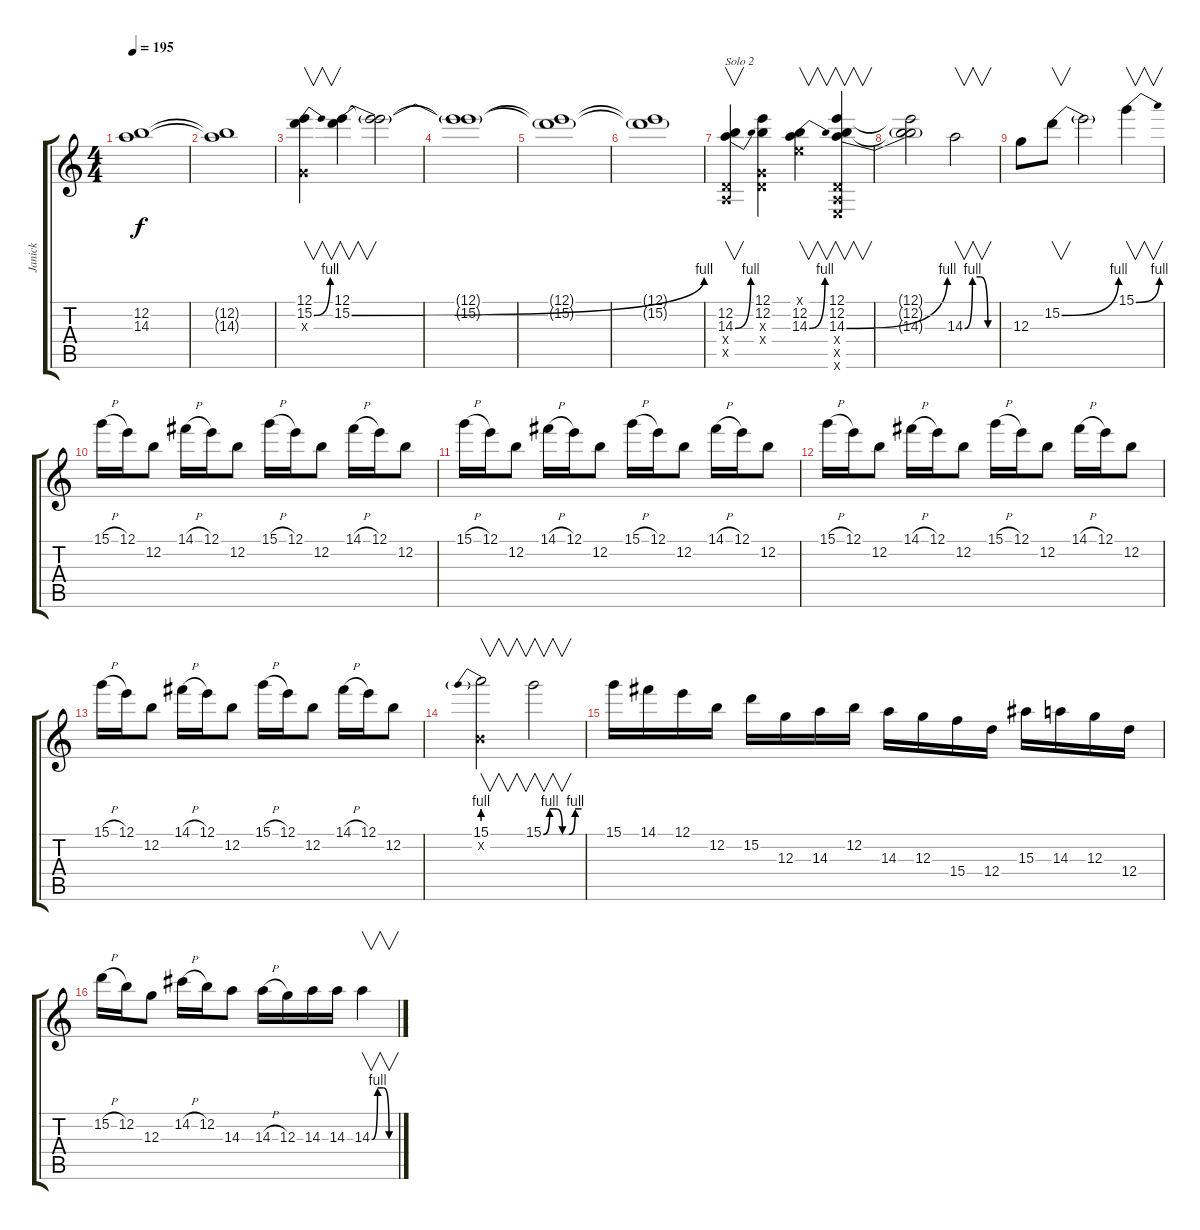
\track ("Janick" "Janick") {instrument distortionguitar}
\staff {score tabs}
\tuning (E4 B3 G3 D3 A2 E2) {hide}
\ts (4 4)
\tempo 195
\clef g2
\ks c
(12.2{t} 14.3{t}).1{dy f} |
(12.2{t} 14.3{t}).1 |
(12.1 15.2{be (bend 0 0 60 4)} 0.3{x}).4{v} (12.1 15.2{be (bend 0 0 60 4)}).4{v} (12.1{t} 15.2{t}).2 |
(12.1{t} 15.2{t}).1 |
(12.1{t} 15.2{t}).1 |
(12.1{t} 15.2{t}).1 |
(12.2 14.3{be (bend 0 0 60 4)} 0.4{x} 0.5{x}).4{v txt "Solo 2"} (12.1 12.2 0.3{x} 0.4{x}).4 (0.1{x} 12.2 14.3{be (bend 0 0 60 4)}).4{v} (12.1 12.2 14.3{be (bend 0 0 60 4)} 0.4{x} 0.5{x} 0.6{x}).4{v} |
(12.1{t} 12.2{t} 14.3{t}).2 14.3{be (custom 0 0 15 4 30 4 45 0 60 0)}.2{v} |
12.3.8 15.2{be (bend 0 0 60 4)}.8{v} 15.2{t}.2 15.1{be (bend 0 0 60 4)}.4{v} |
15.1{h}.16 12.1.16 12.2.8 14.1{h}.16 12.1.16 12.2.8 15.1{h}.16 12.1.16 12.2.8 14.1{h}.16 12.1.16 12.2.8 |
15.1{h}.16 12.1.16 12.2.8 14.1{h}.16 12.1.16 12.2.8 15.1{h}.16 12.1.16 12.2.8 14.1{h}.16 12.1.16 12.2.8 |
15.1{h}.16 12.1.16 12.2.8 14.1{h}.16 12.1.16 12.2.8 15.1{h}.16 12.1.16 12.2.8 14.1{h}.16 12.1.16 12.2.8 |
15.1{h}.16 12.1.16 12.2.8 14.1{h}.16 12.1.16 12.2.8 15.1{h}.16 12.1.16 12.2.8 14.1{h}.16 12.1.16 12.2.8 |
(15.1{be (prebend 0 4 60 4)} 0.2{x}).2{v} 15.1{be (custom 0 0 10 4 20 4 30 0 40 0 50 4 60 4)}.2{v} |
15.1.16 14.1.16 12.1.16 12.2.16 15.2.16 12.3.16 14.3.16 12.2.16 14.3.16 12.3.16 15.4.16 12.4.16 15.3.16 14.3.16 12.3.16 12.4.16 |
15.2{h}.16 12.2.16 12.3.8 14.2{h}.16 12.2.16 14.3.8 14.3{h}.16 12.3.16 14.3.16 14.3.16 14.3{be (custom 0 0 15 4 30 4 45 0 60 0)}.4{v}
